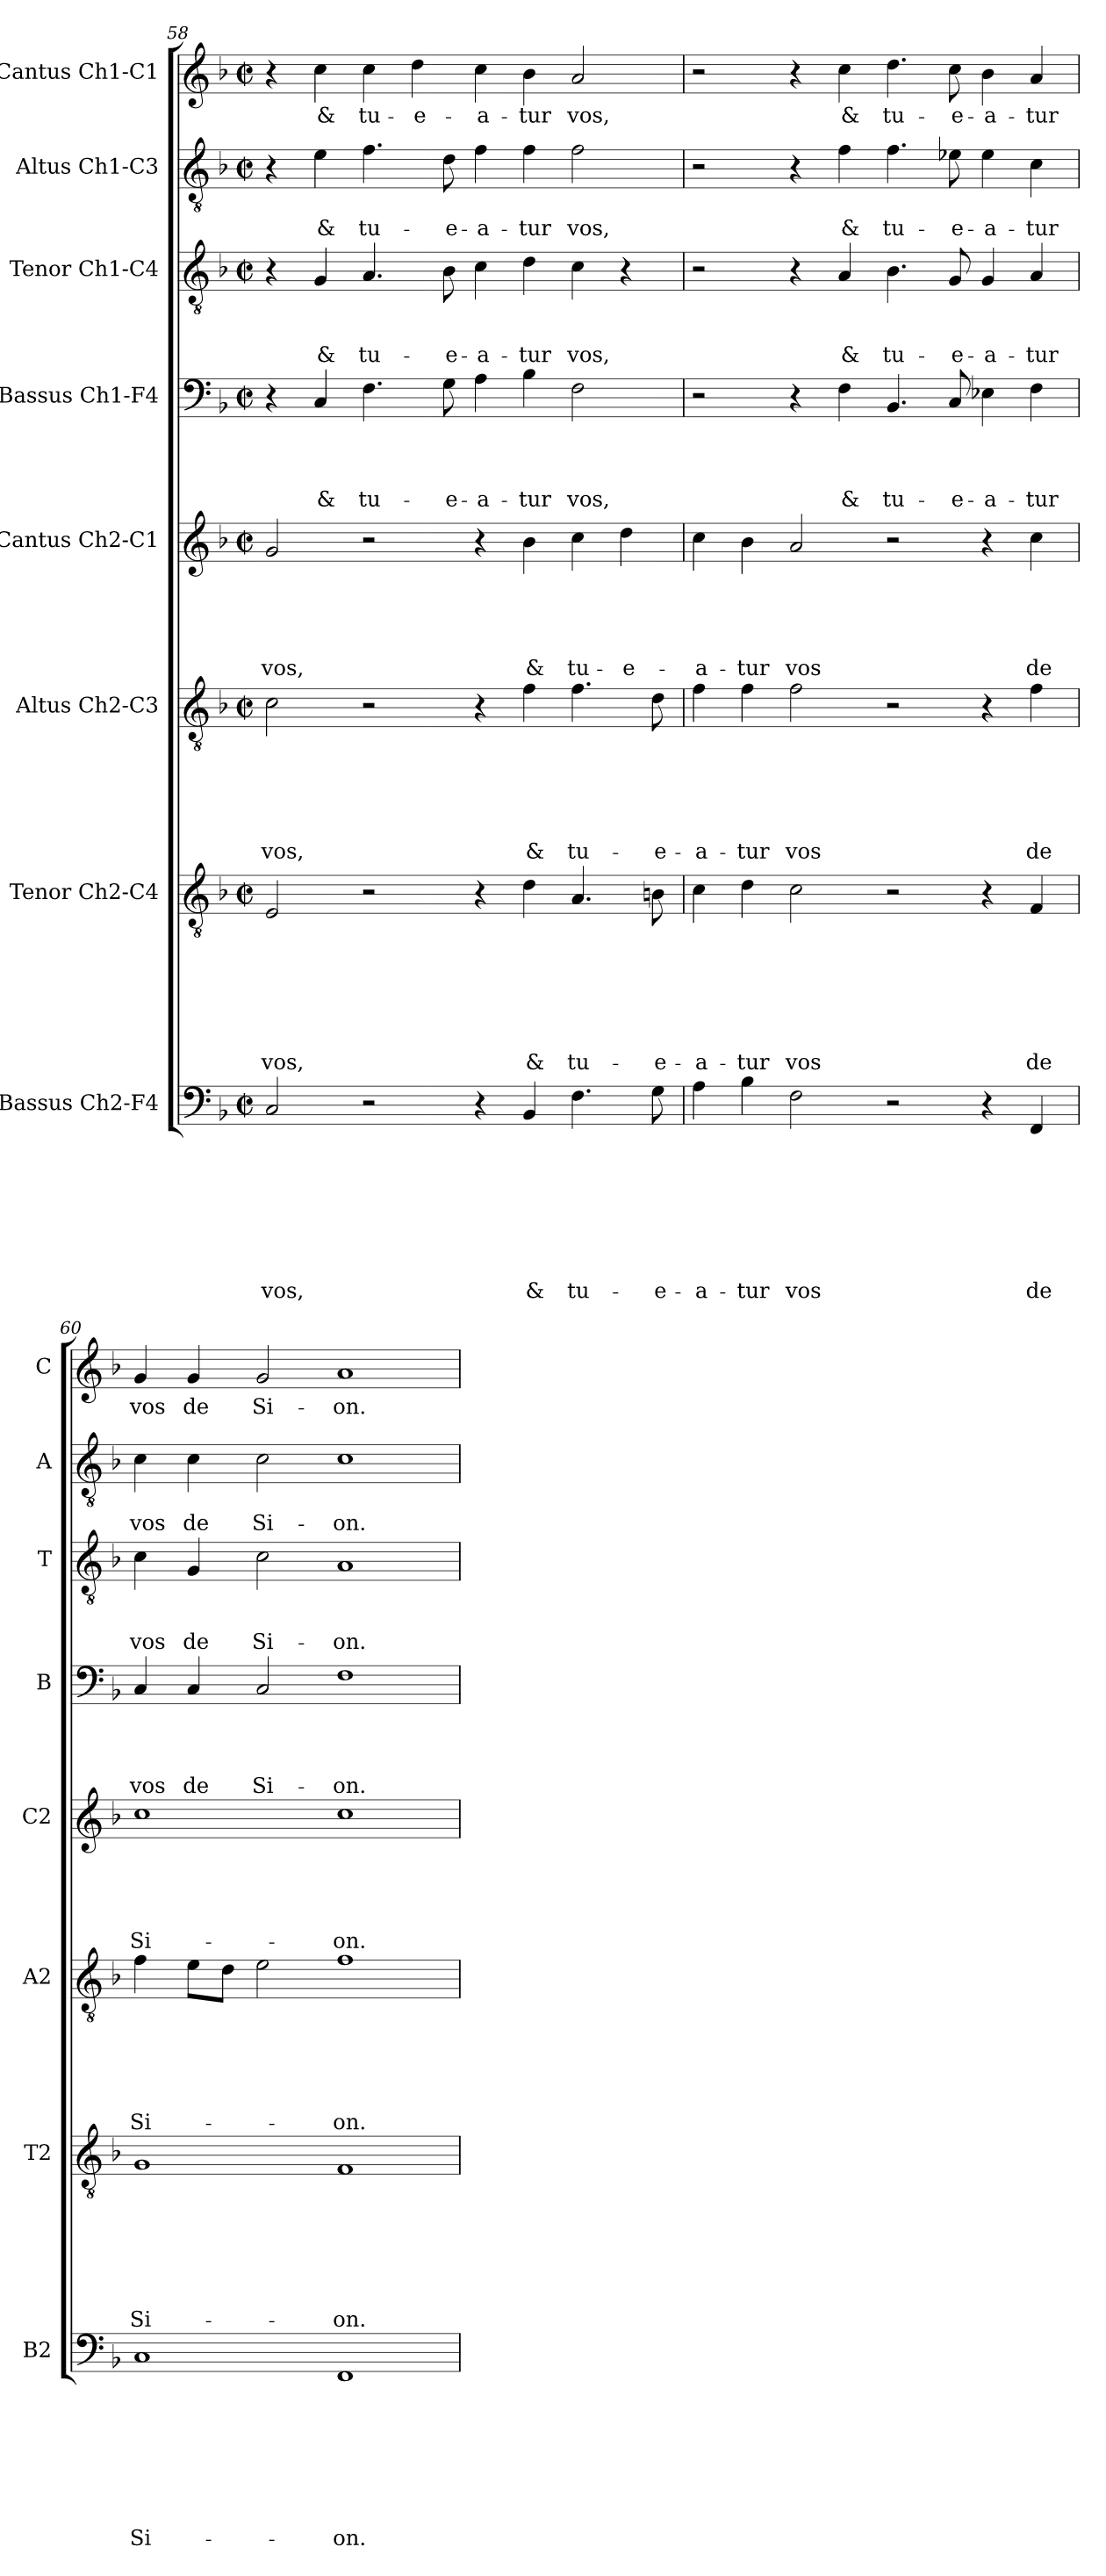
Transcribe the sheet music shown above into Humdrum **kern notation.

**kern	**text	**text	**text	**text	**text	**text	**text	**text	**kern	**text	**text	**text	**text	**text	**text	**text	**kern	**text	**text	**text	**text	**text	**text	**kern	**text	**text	**text	**text	**text	**kern	**text	**text	**text	**text	**kern	**text	**text	**text	**kern	**text	**text	**kern	**text
*part8	*part8	*part8	*part8	*part8	*part8	*part8	*part8	*part8	*part7	*part7	*part7	*part7	*part7	*part7	*part7	*part7	*part6	*part6	*part6	*part6	*part6	*part6	*part6	*part5	*part5	*part5	*part5	*part5	*part5	*part4	*part4	*part4	*part4	*part4	*part3	*part3	*part3	*part3	*part2	*part2	*part2	*part1	*part1
*staff8	*staff8	*staff8	*staff8	*staff8	*staff8	*staff8	*staff8	*staff8	*staff7	*staff7	*staff7	*staff7	*staff7	*staff7	*staff7	*staff7	*staff6	*staff6	*staff6	*staff6	*staff6	*staff6	*staff6	*staff5	*staff5	*staff5	*staff5	*staff5	*staff5	*staff4	*staff4	*staff4	*staff4	*staff4	*staff3	*staff3	*staff3	*staff3	*staff2	*staff2	*staff2	*staff1	*staff1
*I"Bassus Ch2-F4	*	*	*	*	*	*	*	*	*I"Tenor Ch2-C4	*	*	*	*	*	*	*	*I"Altus Ch2-C3	*	*	*	*	*	*	*I"Cantus Ch2-C1	*	*	*	*	*	*I"Bassus Ch1-F4	*	*	*	*	*I"Tenor Ch1-C4	*	*	*	*I"Altus Ch1-C3	*	*	*I"Cantus Ch1-C1	*
*I'B2	*	*	*	*	*	*	*	*	*I'T2	*	*	*	*	*	*	*	*I'A2	*	*	*	*	*	*	*I'C2	*	*	*	*	*	*I'B	*	*	*	*	*I'T	*	*	*	*I'A	*	*	*I'C	*
!!LO:LB:g=z
*clefF4	*	*	*	*	*	*	*	*	*clefGv2	*	*	*	*	*	*	*	*clefGv2	*	*	*	*	*	*	*clefG2	*	*	*	*	*	*clefF4	*	*	*	*	*clefGv2	*	*	*	*clefGv2	*	*	*clefG2	*
*k[b-]	*	*	*	*	*	*	*	*	*k[b-]	*	*	*	*	*	*	*	*k[b-]	*	*	*	*	*	*	*k[b-]	*	*	*	*	*	*k[b-]	*	*	*	*	*k[b-]	*	*	*	*k[b-]	*	*	*k[b-]	*
*F:	*	*	*	*	*	*	*	*	*F:	*	*	*	*	*	*	*	*F:	*	*	*	*	*	*	*F:	*	*	*	*	*	*F:	*	*	*	*	*F:	*	*	*	*F:	*	*	*F:	*
*M2/2	*	*	*	*	*	*	*	*	*M2/2	*	*	*	*	*	*	*	*M2/2	*	*	*	*	*	*	*M2/2	*	*	*	*	*	*M2/2	*	*	*	*	*M2/2	*	*	*	*M2/2	*	*	*M2/2	*
*met(c|)	*	*	*	*	*	*	*	*	*met(c|)	*	*	*	*	*	*	*	*met(c|)	*	*	*	*	*	*	*met(c|)	*	*	*	*	*	*met(c|)	*	*	*	*	*met(c|)	*	*	*	*met(c|)	*	*	*met(c|)	*
=58	=58	=58	=58	=58	=58	=58	=58	=58	=58	=58	=58	=58	=58	=58	=58	=58	=58	=58	=58	=58	=58	=58	=58	=58	=58	=58	=58	=58	=58	=58	=58	=58	=58	=58	=58	=58	=58	=58	=58	=58	=58	=58	=58
!	!	!	!	!	!	!	!	!LO:LY:b	!	!	!	!	!	!	!	!LO:LY:b	!	!	!	!	!	!	!LO:LY:b	!	!	!	!	!	!LO:LY:b	!	!	!	!	!	!	!	!	!	!	!	!	!	!
2C/	.	.	.	.	.	.	.	vos,	2E/	.	.	.	.	.	.	vos,	2c\	.	.	.	.	.	vos,	2g/	.	.	.	.	vos,	4r	.	.	.	.	4r	.	.	.	4r	.	.	4r	.
!	!	!	!	!	!	!	!	!	!	!	!	!	!	!	!	!	!	!	!	!	!	!	!	!	!	!	!	!	!	!	!	!	!	!LO:LY:b	!	!	!	!LO:LY:b	!	!	!LO:LY:b	!	!LO:LY:b
.	.	.	.	.	.	.	.	.	.	.	.	.	.	.	.	.	.	.	.	.	.	.	.	.	.	.	.	.	.	4C/	.	.	.	&	4G/	.	.	&	4e\	.	&	4cc\	&
!	!	!	!	!	!	!	!	!	!	!	!	!	!	!	!	!	!	!	!	!	!	!	!	!	!	!	!	!	!	!	!	!	!	!LO:LY:b	!	!	!	!LO:LY:b	!	!	!LO:LY:b	!	!LO:LY:b
2r	.	.	.	.	.	.	.	.	2r	.	.	.	.	.	.	.	2r	.	.	.	.	.	.	2r	.	.	.	.	.	4.F\	.	.	.	tu-	4.A/	.	.	tu-	4.f\	.	tu-	4cc\	tu-
!	!	!	!	!	!	!	!	!	!	!	!	!	!	!	!	!	!	!	!	!	!	!	!	!	!	!	!	!	!	!	!	!	!	!	!	!	!	!	!	!	!	!	!LO:LY:b
.	.	.	.	.	.	.	.	.	.	.	.	.	.	.	.	.	.	.	.	.	.	.	.	.	.	.	.	.	.	.	.	.	.	.	.	.	.	.	.	.	.	4dd\	-e-
!	!	!	!	!	!	!	!	!	!	!	!	!	!	!	!	!	!	!	!	!	!	!	!	!	!	!	!	!	!	!	!	!	!	!LO:LY:b	!	!	!	!LO:LY:b	!	!	!LO:LY:b	!	!
.	.	.	.	.	.	.	.	.	.	.	.	.	.	.	.	.	.	.	.	.	.	.	.	.	.	.	.	.	.	8G\	.	.	.	-e-	8B-\	.	.	-e-	8d\	.	-e-	.	.
!	!	!	!	!	!	!	!	!	!	!	!	!	!	!	!	!	!	!	!	!	!	!	!	!	!	!	!	!	!	!	!	!	!	!LO:LY:b	!	!	!	!LO:LY:b	!	!	!LO:LY:b	!	!LO:LY:b
4r	.	.	.	.	.	.	.	.	4r	.	.	.	.	.	.	.	4r	.	.	.	.	.	.	4r	.	.	.	.	.	4A\	.	.	.	-a-	4c\	.	.	-a-	4f\	.	-a-	4cc\	-a-
!	!	!	!	!	!	!	!	!LO:LY:b	!	!	!	!	!	!	!	!LO:LY:b	!	!	!	!	!	!	!LO:LY:b	!	!	!	!	!	!LO:LY:b	!	!	!	!	!LO:LY:b	!	!	!	!LO:LY:b	!	!	!LO:LY:b	!	!LO:LY:b
4BB-/	.	.	.	.	.	.	.	&	4d\	.	.	.	.	.	.	&	4f\	.	.	.	.	.	&	4b-\	.	.	.	.	&	4B-\	.	.	.	-tur	4d\	.	.	-tur	4f\	.	-tur	4b-\	-tur
!	!	!	!	!	!	!	!	!LO:LY:b	!	!	!	!	!	!	!	!LO:LY:b	!	!	!	!	!	!	!LO:LY:b	!	!	!	!	!	!LO:LY:b	!	!	!	!	!LO:LY:b	!	!	!	!LO:LY:b	!	!	!LO:LY:b	!	!LO:LY:b
4.F\	.	.	.	.	.	.	.	tu-	4.A/	.	.	.	.	.	.	tu-	4.f\	.	.	.	.	.	tu-	4cc\	.	.	.	.	tu-	2F\	.	.	.	vos,	4c\	.	.	vos,	2f\	.	vos,	2a/	vos,
!	!	!	!	!	!	!	!	!	!	!	!	!	!	!	!	!	!	!	!	!	!	!	!	!	!	!	!	!	!LO:LY:b	!	!	!	!	!	!	!	!	!	!	!	!	!	!
.	.	.	.	.	.	.	.	.	.	.	.	.	.	.	.	.	.	.	.	.	.	.	.	4dd\	.	.	.	.	-e-	.	.	.	.	.	4r	.	.	.	.	.	.	.	.
!	!	!	!	!	!	!	!	!LO:LY:b	!	!	!	!	!	!	!	!LO:LY:b	!	!	!	!	!	!	!LO:LY:b	!	!	!	!	!	!	!	!	!	!	!	!	!	!	!	!	!	!	!	!
8G\	.	.	.	.	.	.	.	-e-	8Bn\	.	.	.	.	.	.	-e-	8d\	.	.	.	.	.	-e-	.	.	.	.	.	.	.	.	.	.	.	.	.	.	.	.	.	.	.	.
=59	=59	=59	=59	=59	=59	=59	=59	=59	=59	=59	=59	=59	=59	=59	=59	=59	=59	=59	=59	=59	=59	=59	=59	=59	=59	=59	=59	=59	=59	=59	=59	=59	=59	=59	=59	=59	=59	=59	=59	=59	=59	=59	=59
!	!	!	!	!	!	!	!	!LO:LY:b	!	!	!	!	!	!	!	!LO:LY:b	!	!	!	!	!	!	!LO:LY:b	!	!	!	!	!	!LO:LY:b	!	!	!	!	!	!	!	!	!	!	!	!	!	!
4A\	.	.	.	.	.	.	.	-a-	4c\	.	.	.	.	.	.	-a-	4f\	.	.	.	.	.	-a-	4cc\	.	.	.	.	-a-	2r	.	.	.	.	2r	.	.	.	2r	.	.	2r	.
!	!	!	!	!	!	!	!	!LO:LY:b	!	!	!	!	!	!	!	!LO:LY:b	!	!	!	!	!	!	!LO:LY:b	!	!	!	!	!	!LO:LY:b	!	!	!	!	!	!	!	!	!	!	!	!	!	!
4B-\	.	.	.	.	.	.	.	-tur	4d\	.	.	.	.	.	.	-tur	4f\	.	.	.	.	.	-tur	4b-\	.	.	.	.	-tur	.	.	.	.	.	.	.	.	.	.	.	.	.	.
!	!	!	!	!	!	!	!	!LO:LY:b	!	!	!	!	!	!	!	!LO:LY:b	!	!	!	!	!	!	!LO:LY:b	!	!	!	!	!	!LO:LY:b	!	!	!	!	!	!	!	!	!	!	!	!	!	!
2F\	.	.	.	.	.	.	.	vos	2c\	.	.	.	.	.	.	vos	2f\	.	.	.	.	.	vos	2a/	.	.	.	.	vos	4r	.	.	.	.	4r	.	.	.	4r	.	.	4r	.
!	!	!	!	!	!	!	!	!	!	!	!	!	!	!	!	!	!	!	!	!	!	!	!	!	!	!	!	!	!	!	!	!	!	!LO:LY:b	!	!	!	!LO:LY:b	!	!	!LO:LY:b	!	!LO:LY:b
.	.	.	.	.	.	.	.	.	.	.	.	.	.	.	.	.	.	.	.	.	.	.	.	.	.	.	.	.	.	4F\	.	.	.	&	4A/	.	.	&	4f\	.	&	4cc\	&
!	!	!	!	!	!	!	!	!	!	!	!	!	!	!	!	!	!	!	!	!	!	!	!	!	!	!	!	!	!	!	!	!	!	!LO:LY:b	!	!	!	!LO:LY:b	!	!	!LO:LY:b	!	!LO:LY:b
2r	.	.	.	.	.	.	.	.	2r	.	.	.	.	.	.	.	2r	.	.	.	.	.	.	2r	.	.	.	.	.	4.BB-/	.	.	.	tu-	4.B-\	.	.	tu-	4.f\	.	tu-	4.dd\	tu-
!	!	!	!	!	!	!	!	!	!	!	!	!	!	!	!	!	!	!	!	!	!	!	!	!	!	!	!	!	!	!	!	!	!	!LO:LY:b	!	!	!	!LO:LY:b	!	!	!LO:LY:b	!	!LO:LY:b
.	.	.	.	.	.	.	.	.	.	.	.	.	.	.	.	.	.	.	.	.	.	.	.	.	.	.	.	.	.	8C/	.	.	.	-e-	8G/	.	.	-e-	8e-X\	.	-e-	8cc\	-e-
!	!	!	!	!	!	!	!	!	!	!	!	!	!	!	!	!	!	!	!	!	!	!	!	!	!	!	!	!	!	!	!	!	!	!LO:LY:b	!	!	!	!LO:LY:b	!	!	!LO:LY:b	!	!LO:LY:b
4r	.	.	.	.	.	.	.	.	4r	.	.	.	.	.	.	.	4r	.	.	.	.	.	.	4r	.	.	.	.	.	4E-X\	.	.	.	-a-	4G/	.	.	-a-	4e-\	.	-a-	4b-\	-a-
!	!	!	!	!	!	!	!	!LO:LY:b	!	!	!	!	!	!	!	!LO:LY:b	!	!	!	!	!	!	!LO:LY:b	!	!	!	!	!	!LO:LY:b	!	!	!	!	!LO:LY:b	!	!	!	!LO:LY:b	!	!	!LO:LY:b	!	!LO:LY:b
4FF/	.	.	.	.	.	.	.	de	4F/	.	.	.	.	.	.	de	4f\	.	.	.	.	.	de	4cc\	.	.	.	.	de	4F\	.	.	.	-tur	4A/	.	.	-tur	4c\	.	-tur	4a/	-tur
=60	=60	=60	=60	=60	=60	=60	=60	=60	=60	=60	=60	=60	=60	=60	=60	=60	=60	=60	=60	=60	=60	=60	=60	=60	=60	=60	=60	=60	=60	=60	=60	=60	=60	=60	=60	=60	=60	=60	=60	=60	=60	=60	=60
!	!	!	!	!	!	!	!	!LO:LY:b	!	!	!	!	!	!	!	!LO:LY:b	!	!	!	!	!	!	!LO:LY:b	!	!	!	!	!	!LO:LY:b	!	!	!	!	!LO:LY:b	!	!	!	!LO:LY:b	!	!	!LO:LY:b	!	!LO:LY:b
1C	.	.	.	.	.	.	.	Si-	1G	.	.	.	.	.	.	Si-	4f\	.	.	.	.	.	Si-	1cc	.	.	.	.	Si-	4C/	.	.	.	vos	4c\	.	.	vos	4c\	.	vos	4g/	vos
!	!	!	!	!	!	!	!	!	!	!	!	!	!	!	!	!	!	!	!	!	!	!	!	!	!	!	!	!	!	!	!	!	!	!LO:LY:b	!	!	!	!LO:LY:b	!	!	!LO:LY:b	!	!LO:LY:b
.	.	.	.	.	.	.	.	.	.	.	.	.	.	.	.	.	8e\L	.	.	.	.	.	.	.	.	.	.	.	.	4C/	.	.	.	de	4G/	.	.	de	4c\	.	de	4g/	de
.	.	.	.	.	.	.	.	.	.	.	.	.	.	.	.	.	8d\J	.	.	.	.	.	.	.	.	.	.	.	.	.	.	.	.	.	.	.	.	.	.	.	.	.	.
!	!	!	!	!	!	!	!	!	!	!	!	!	!	!	!	!	!	!	!	!	!	!	!	!	!	!	!	!	!	!	!	!	!	!LO:LY:b	!	!	!	!LO:LY:b	!	!	!LO:LY:b	!	!LO:LY:b
.	.	.	.	.	.	.	.	.	.	.	.	.	.	.	.	.	2e\	.	.	.	.	.	.	.	.	.	.	.	.	2C/	.	.	.	Si-	2c\	.	.	Si-	2c\	.	Si-	2g/	Si-
!	!	!	!	!	!	!	!	!LO:LY:b	!	!	!	!	!	!	!	!LO:LY:b	!	!	!	!	!	!	!LO:LY:b	!	!	!	!	!	!LO:LY:b	!	!	!	!	!LO:LY:b	!	!	!	!LO:LY:b	!	!	!LO:LY:b	!	!LO:LY:b
1FF	.	.	.	.	.	.	.	-on.	1F	.	.	.	.	.	.	-on.	1f	.	.	.	.	.	-on.	1cc	.	.	.	.	-on.	1F	.	.	.	-on.	1A	.	.	-on.	1c	.	-on.	1a	-on.
=	=	=	=	=	=	=	=	=	=	=	=	=	=	=	=	=	=	=	=	=	=	=	=	=	=	=	=	=	=	=	=	=	=	=	=	=	=	=	=	=	=	=	=
*-	*-	*-	*-	*-	*-	*-	*-	*-	*-	*-	*-	*-	*-	*-	*-	*-	*-	*-	*-	*-	*-	*-	*-	*-	*-	*-	*-	*-	*-	*-	*-	*-	*-	*-	*-	*-	*-	*-	*-	*-	*-	*-	*-
